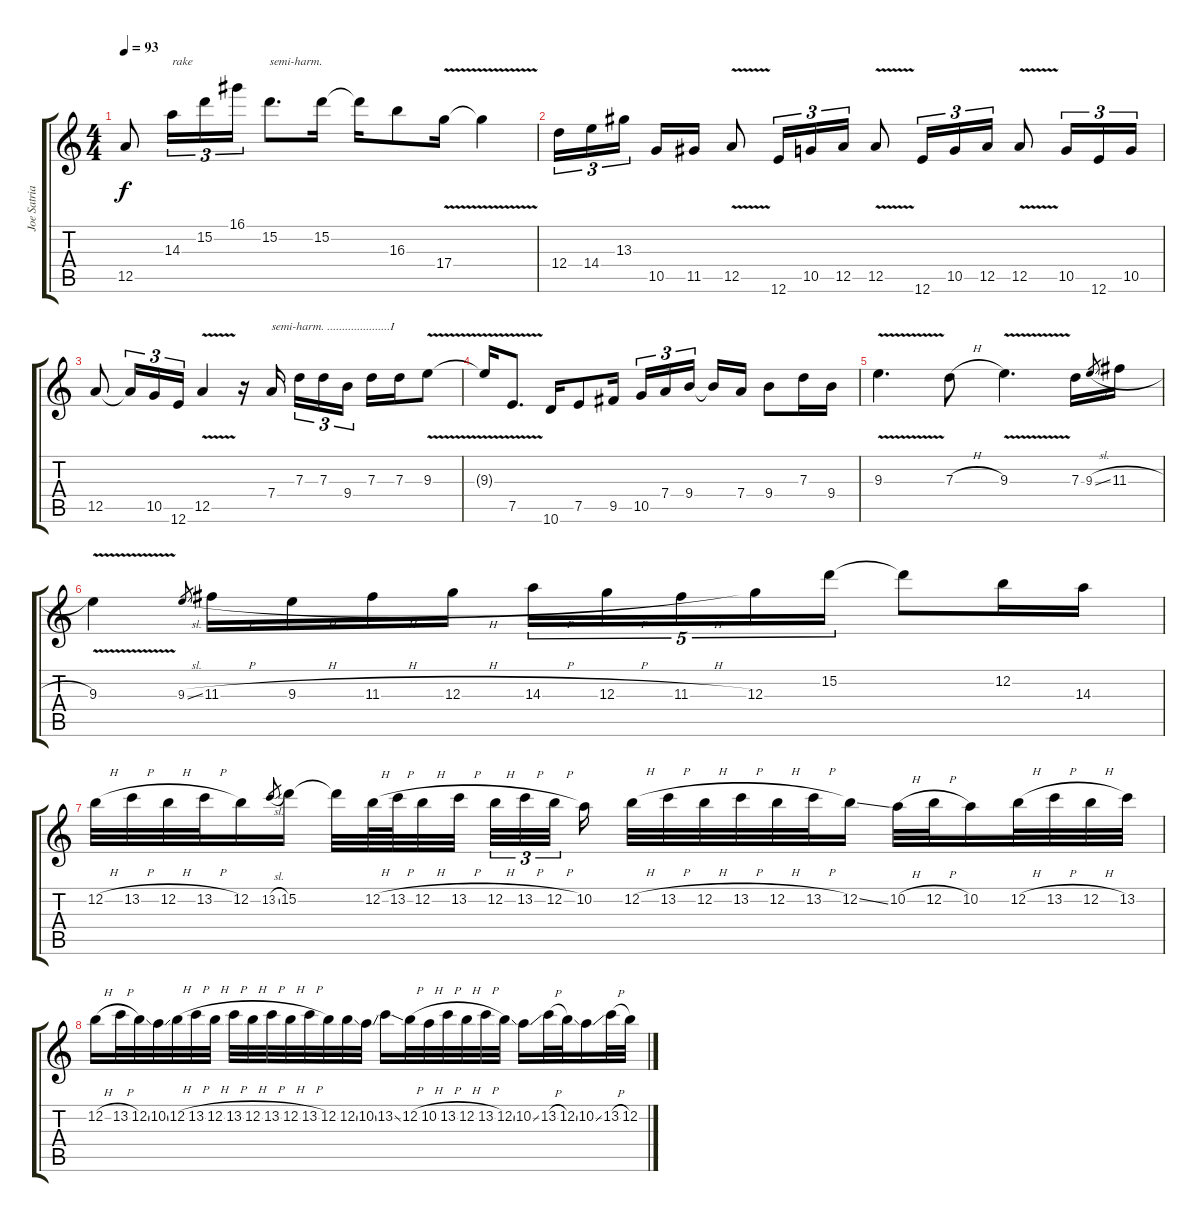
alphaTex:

\track ("Joe Satriani" "Joe Satria") {instrument distortionguitar}
\staff {score tabs}
\tuning (E4 B3 G3 D3 A2 E2) {hide}
\ts (4 4)
\tempo 93
\clef g2
\ks c
12.5.8{dy f} 14.3.16{tu (3 2) txt "rake"} 15.2.16{tu (3 2)} 16.1.16{tu (3 2)} 15.2.8{d txt "semi-harm."} 15.2.16 15.2{t}.16 16.3.8 17.4{v}.16 17.4{v t}.4 |
12.4.16{tu (3 2)} 14.4.16{tu (3 2)} 13.3.16{tu (3 2)} 10.5.16 11.5.16 12.5{v}.8 12.6.16{tu (3 2)} 10.5.16{tu (3 2)} 12.5.16{tu (3 2)} 12.5{v}.8 12.6.16{tu (3 2)} 10.5.16{tu (3 2)} 12.5.16{tu (3 2)} 12.5{v}.8 10.5.16{tu (3 2)} 12.6.16{tu (3 2)} 10.5.16{tu (3 2)} |
12.5.8 12.5{t}.16{tu (3 2)} 10.5.16{tu (3 2)} 12.6.16{tu (3 2)} 12.5{v}.4 r.16 7.4.16{txt "semi-harm. .....................I"} 7.3.16{tu (3 2)} 7.3.16{tu (3 2)} 9.4.16{tu (3 2)} 7.3.16 7.3.16 9.3{v}.8 |
9.3{t}.16 7.5{v}.8{d} 10.6.16 7.5.8 9.5.16 10.5.16{tu (3 2)} 7.4.16{tu (3 2)} 9.4.16{tu (3 2)} 9.4{t}.16 7.4.16 9.4.8 7.3.16 9.4.16 |
9.3{v}.4{d} 7.3{h}.8 9.3{v}.4{d} 7.3.16 9.3{sl}.8{gr} 11.3{h}.16 |
9.3{v}.4 9.3{sl}.8{gr} 11.3{h}.16 9.3{h}.16 11.3{h}.16 12.3{h}.16 14.3{h}.16{tu (5 4)} 12.3{h}.16{tu (5 4)} 11.3{h}.16{tu (5 4)} 12.3.16{tu (5 4)} 15.2.16{tu (5 4)} 15.2{t}.8 12.2.16 14.3.16 |
12.2{h}.32 13.2{h}.32 12.2{h}.32 13.2{h}.32 12.2.16 13.2{sl}.8{gr} 15.2.16 15.2{t}.32 12.2{h}.64 13.2{h}.64 12.2{h}.32 13.2{h}.32 12.2{h}.32{tu (3 2)} 13.2{h}.32{tu (3 2)} 12.2{h}.32{tu (3 2)} 10.2.16 12.2{h}.32 13.2{h}.32 12.2{h}.32 13.2{h}.32 12.2{h}.32 13.2{h}.32 12.2{ss}.16 10.2{h}.32 12.2{h}.32 10.2.16 12.2{h}.32 13.2{h}.32 12.2{h}.32 13.2.32 |
12.2{h}.16 13.2{h}.32 12.2{ss}.32 10.2{ss}.32 12.2{h}.32 13.2{h}.32 12.2{h}.32 13.2{h}.32 12.2{h}.32 13.2{h}.32 12.2{h}.32 13.2{h}.32 12.2.32 12.2{ss}.32 10.2{ss}.32 13.2{ss}.16 12.2{h}.32 10.2{h}.32 13.2{h}.32 12.2{h}.32 13.2{h}.32 12.2{ss}.32 10.2{ss}.16 13.2{h}.32 12.2{ss}.32 10.2{ss}.16 13.2{h}.32 12.2.32
